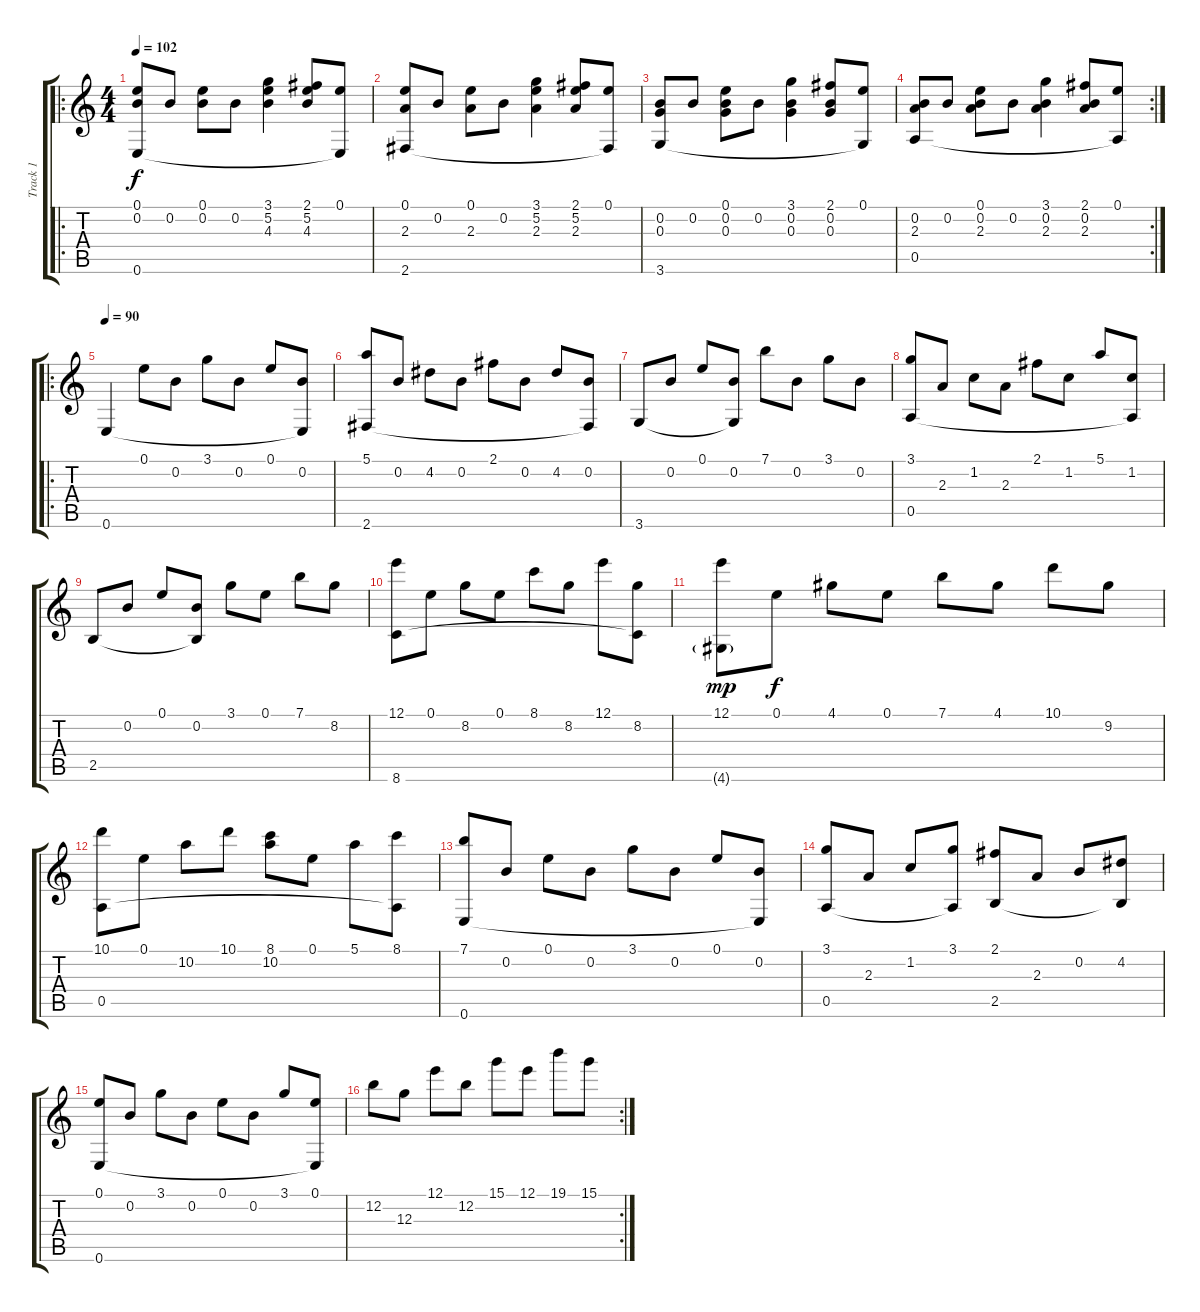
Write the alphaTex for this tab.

\track ("Track 1" "Track 1") {instrument acousticguitarnylon}
\staff {score tabs}
\tuning (E4 B3 G3 D3 A2 E2) {hide}
\ro
\ts (4 4)
\tempo 102
\clef g2
\ks c
(0.1 0.2 0.6).8{dy f} 0.2.8 (0.1 0.2).8 0.2.8 (3.1 5.2 4.3).4 (2.1 5.2 4.3).8 (0.1 0.6{t}).8 |
(0.1 2.3 2.6).8 0.2.8 (0.1 2.3).8 0.2.8 (3.1 5.2 2.3).4 (2.1 5.2 2.3).8 (0.1 2.6{t}).8 |
(0.2 0.3 3.6).8 0.2.8 (0.1 0.2 0.3).8 0.2.8 (3.1 0.2 0.3).4 (2.1 0.2 0.3).8 (0.1 3.6{t}).8 |
\rc 2
(0.2 2.3 0.5).8 0.2.8 (0.1 0.2 2.3).8 0.2.8 (3.1 0.2 2.3).4 (2.1 0.2 2.3).8 (0.1 0.5{t}).8 |
\ro
\tempo 90
0.6.4 0.1.8 0.2.8 3.1.8 0.2.8 0.1.8 (0.2 0.6{t}).8 |
(5.1 2.6).8 0.2.8 4.2.8 0.2.8 2.1.8 0.2.8 4.2.8 (0.2 2.6{t}).8 |
3.6.8 0.2.8 0.1.8 (0.2 3.6{t}).8 7.1.8 0.2.8 3.1.8 0.2.8 |
(3.1 0.5).8 2.3.8 1.2.8 2.3.8 2.1.8 1.2.8 5.1.8 (1.2 0.5{t}).8 |
2.5.8 0.2.8 0.1.8 (0.2 2.5{t}).8 3.1.8 0.1.8 7.1.8 8.2.8 |
(12.1 8.6).8 0.1.8 8.2.8 0.1.8 8.1.8 8.2.8 12.1.8 (8.2 8.6{t}).8 |
(12.1 4.6{g}).8{dy mp} 0.1.8{dy f} 4.1.8 0.1.8 7.1.8 4.1.8 10.1.8 9.2.8 |
(10.1 0.5).8 0.1.8 10.2.8 10.1.8 (8.1 10.2).8 0.1.8 5.1.8 (8.1 0.5{t}).8 |
(7.1 0.6).8 0.2.8 0.1.8 0.2.8 3.1.8 0.2.8 0.1.8 (0.2 0.6{t}).8 |
(3.1 0.5).8 2.3.8 1.2.8 (3.1 0.5{t}).8 (2.1 2.5).8 2.3.8 0.2.8 (4.2 2.5{t}).8 |
(0.1 0.6).8 0.2.8 3.1.8 0.2.8 0.1.8 0.2.8 3.1.8 (0.1 0.6{t}).8 |
\rc 2
12.2.8 12.3.8 12.1.8 12.2.8 15.1.8 12.1.8 19.1.8 15.1.8
